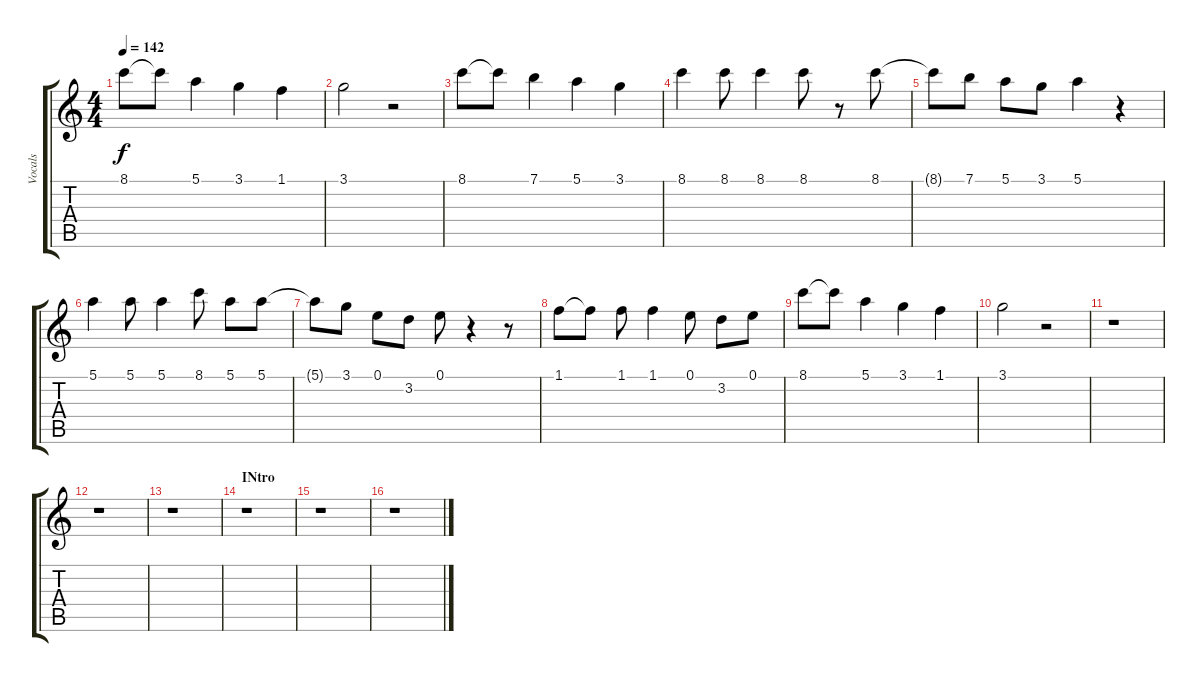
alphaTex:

\track ("Vocals" "Vocals") {instrument electricguitarmuted}
\staff {score tabs}
\tuning (E4 B3 G3 D3 A2 E2) {hide}
\ts (4 4)
\tempo 142
\clef g2
\ks c
8.1.8{dy f} 8.1{t}.8 5.1.4 3.1.4 1.1.4 |
3.1.2 r.2 |
8.1.8 8.1{t}.8 7.1.4 5.1.4 3.1.4 |
8.1.4 8.1.8 8.1.4 8.1.8 r.8 8.1.8 |
8.1{t}.8 7.1.8 5.1.8 3.1.8 5.1.4 r.4 |
5.1.4 5.1.8 5.1.4 8.1.8 5.1.8 5.1.8 |
5.1{t}.8 3.1.8 0.1.8 3.2.8 0.1.8 r.4 r.8 |
1.1.8 1.1{t}.8 1.1.8 1.1.4 0.1.8 3.2.8 0.1.8 |
8.1.8 8.1{t}.8 5.1.4 3.1.4 1.1.4 |
3.1.2 r.2 |
r.1 |
r.1 |
r.1 |
\section ("" "INtro")
r.1 |
r.1 |
r.1
